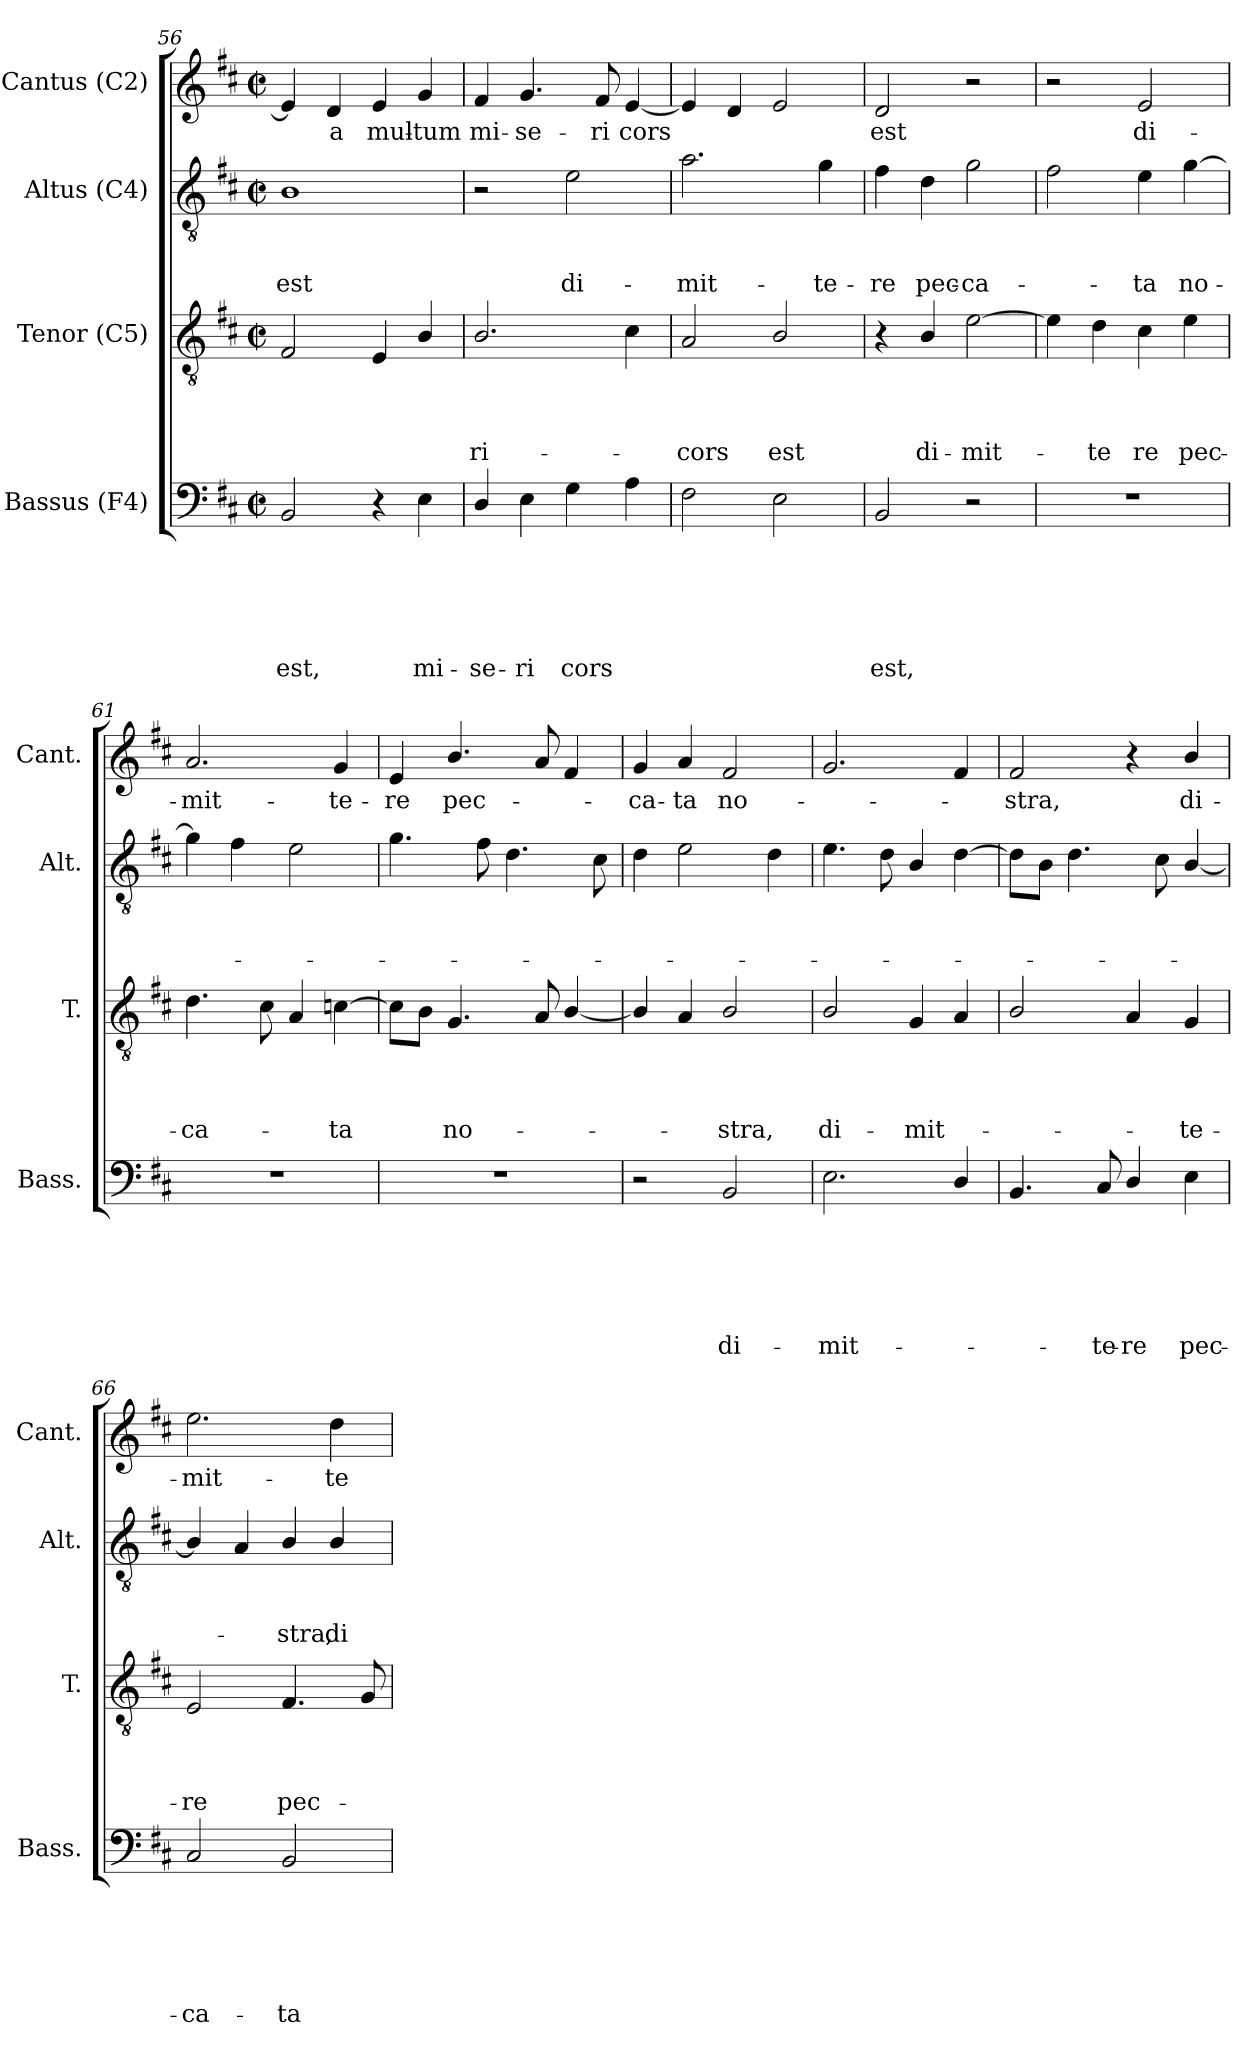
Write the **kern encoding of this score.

**kern	**text	**text	**text	**text	**text	**text	**kern	**text	**text	**text	**text	**kern	**text	**text	**text	**kern	**text
*part4	*part4	*part4	*part4	*part4	*part4	*part4	*part3	*part3	*part3	*part3	*part3	*part2	*part2	*part2	*part2	*part1	*part1
*staff4	*staff4	*staff4	*staff4	*staff4	*staff4	*staff4	*staff3	*staff3	*staff3	*staff3	*staff3	*staff2	*staff2	*staff2	*staff2	*staff1	*staff1
*I"Bassus (F4)	*	*	*	*	*	*	*I"Tenor (C5)	*	*	*	*	*I"Altus (C4)	*	*	*	*I"Cantus (C2)	*
*I'Bass.	*	*	*	*	*	*	*I'T.	*	*	*	*	*I'Alt.	*	*	*	*I'Cant.	*
*clefF4	*	*	*	*	*	*	*clefGv2	*	*	*	*	*clefGv2	*	*	*	*clefG2	*
*k[f#c#]	*	*	*	*	*	*	*k[f#c#]	*	*	*	*	*k[f#c#]	*	*	*	*k[f#c#]	*
*D:	*	*	*	*	*	*	*D:	*	*	*	*	*D:	*	*	*	*D:	*
*M2/2	*	*	*	*	*	*	*M2/2	*	*	*	*	*M2/2	*	*	*	*M2/2	*
*met(c|)	*	*	*	*	*	*	*met(c|)	*	*	*	*	*met(c|)	*	*	*	*met(c|)	*
=56	=56	=56	=56	=56	=56	=56	=56	=56	=56	=56	=56	=56	=56	=56	=56	=56	=56
!	!	!	!	!	!	!LO:LY:b	!	!	!	!	!	!	!	!	!LO:LY:b	!	!
2BB/	.	.	.	.	.	est,	2F#/	.	.	.	.	1B	.	.	est	4e/]	.
!	!	!	!	!	!	!	!	!	!	!	!	!	!	!	!	!	!LO:LY:b
.	.	.	.	.	.	.	.	.	.	.	.	.	.	.	.	4d/	-a
!	!	!	!	!	!	!	!	!	!	!	!	!	!	!	!	!	!LO:LY:b
4r	.	.	.	.	.	.	4E/	.	.	.	.	.	.	.	.	4e/	mul-
!	!	!	!	!	!	!LO:LY:b	!	!	!	!	!	!	!	!	!	!	!LO:LY:b:rj
4E\	.	.	.	.	.	mi-	4B/	.	.	.	.	.	.	.	.	4g/	-tum
=57	=57	=57	=57	=57	=57	=57	=57	=57	=57	=57	=57	=57	=57	=57	=57	=57	=57
!	!	!	!	!	!	!LO:LY:b	!	!	!	!	!LO:LY:b	!	!	!	!	!	!LO:LY:b
4D/	.	.	.	.	.	-se-	2.B/	.	.	.	-ri-	2r	.	.	.	4f#/	mi-
!	!	!	!	!	!	!LO:LY:b	!	!	!	!	!	!	!	!	!	!	!LO:LY:b
4E\	.	.	.	.	.	-ri	.	.	.	.	.	.	.	.	.	4.g/	-se-
!	!	!	!	!	!	!LO:LY:b	!	!	!	!	!	!	!	!	!LO:LY:b	!	!
4G\	.	.	.	.	.	cors	.	.	.	.	.	2e\	.	.	di-	.	.
!	!	!	!	!	!	!	!	!	!	!	!	!	!	!	!	!	!LO:LY:b
.	.	.	.	.	.	.	.	.	.	.	.	.	.	.	.	8f#/	-ri
!	!	!	!	!	!	!	!	!	!	!	!	!	!	!	!	!	!LO:LY:b
4A\	.	.	.	.	.	.	4c#\	.	.	.	.	.	.	.	.	[<4e/	cors
=58	=58	=58	=58	=58	=58	=58	=58	=58	=58	=58	=58	=58	=58	=58	=58	=58	=58
!	!	!	!	!	!	!	!	!	!	!	!LO:LY:b	!	!	!	!LO:LY:b	!	!
2F#\	.	.	.	.	.	.	2A/	.	.	.	-cors	2.a\	.	.	-mit-	4e/]	.
.	.	.	.	.	.	.	.	.	.	.	.	.	.	.	.	4d/	.
!	!	!	!	!	!	!	!	!	!	!	!LO:LY:b	!	!	!	!	!	!
2E\	.	.	.	.	.	.	2B/	.	.	.	est	.	.	.	.	2e/	.
!	!	!	!	!	!	!	!	!	!	!	!	!	!	!	!LO:LY:b	!	!
.	.	.	.	.	.	.	.	.	.	.	.	4g\	.	.	-te-	.	.
=59	=59	=59	=59	=59	=59	=59	=59	=59	=59	=59	=59	=59	=59	=59	=59	=59	=59
!	!	!	!	!	!	!LO:LY:b	!	!	!	!	!	!	!	!	!LO:LY:b	!	!LO:LY:b
2BB/	.	.	.	.	.	est,	4r	.	.	.	.	4f#\	.	.	-re	2d/	est
!	!	!	!	!	!	!	!	!	!	!	!LO:LY:b	!	!	!	!LO:LY:b	!	!
.	.	.	.	.	.	.	4B/	.	.	.	di-	4d\	.	.	pec-	.	.
!	!	!	!	!	!	!	!	!	!	!	!LO:LY:b	!	!	!	!LO:LY:b	!	!
2r	.	.	.	.	.	.	[>2e\	.	.	.	-mit-	2g\	.	.	-ca-	2r	.
=60	=60	=60	=60	=60	=60	=60	=60	=60	=60	=60	=60	=60	=60	=60	=60	=60	=60
1r	.	.	.	.	.	.	4e\]	.	.	.	.	2f#\	.	.	.	2r	.
!	!	!	!	!	!	!	!	!	!	!	!LO:LY:b	!	!	!	!	!	!
.	.	.	.	.	.	.	4d\	.	.	.	-te	.	.	.	.	.	.
!	!	!	!	!	!	!	!	!	!	!	!LO:LY:b	!	!	!	!LO:LY:b	!	!LO:LY:b
.	.	.	.	.	.	.	4c#\	.	.	.	re	4e\	.	.	-ta	2e/	di-
!	!	!	!	!	!	!	!	!	!	!	!LO:LY:b	!	!	!	!LO:LY:b	!	!
.	.	.	.	.	.	.	4e\	.	.	.	pec-	[>4g\	.	.	no-	.	.
=61	=61	=61	=61	=61	=61	=61	=61	=61	=61	=61	=61	=61	=61	=61	=61	=61	=61
!	!	!	!	!	!	!	!	!	!	!	!LO:LY:b	!	!	!	!	!	!LO:LY:b
1r	.	.	.	.	.	.	4.d\	.	.	.	-ca-	4g\]	.	.	.	2.a/	-mit-
.	.	.	.	.	.	.	.	.	.	.	.	4f#\	.	.	.	.	.
.	.	.	.	.	.	.	8c#\	.	.	.	.	.	.	.	.	.	.
.	.	.	.	.	.	.	4A/	.	.	.	.	2e\	.	.	.	.	.
!	!	!	!	!	!	!	!	!	!	!	!LO:LY:b	!	!	!	!	!	!LO:LY:b
.	.	.	.	.	.	.	[>4cn\	.	.	.	-ta	.	.	.	.	4g/	-te-
!!LO:PB:g=z
=62	=62	=62	=62	=62	=62	=62	=62	=62	=62	=62	=62	=62	=62	=62	=62	=62	=62
!	!	!	!	!	!	!	!	!	!	!	!	!	!	!	!	!	!LO:LY:b
1r	.	.	.	.	.	.	8c\L]	.	.	.	.	4.g\	.	.	.	4e/	-re
.	.	.	.	.	.	.	8B\J	.	.	.	.	.	.	.	.	.	.
!	!	!	!	!	!	!	!	!	!	!	!LO:LY:b	!	!	!	!	!	!LO:LY:b
.	.	.	.	.	.	.	4.G/	.	.	.	no-	.	.	.	.	4.b/	pec-
.	.	.	.	.	.	.	.	.	.	.	.	8f#\	.	.	.	.	.
.	.	.	.	.	.	.	.	.	.	.	.	4.d\	.	.	.	.	.
.	.	.	.	.	.	.	8A/	.	.	.	.	.	.	.	.	8a/	.
.	.	.	.	.	.	.	[<4B/	.	.	.	.	.	.	.	.	4f#/	.
.	.	.	.	.	.	.	.	.	.	.	.	8c#\	.	.	.	.	.
=63	=63	=63	=63	=63	=63	=63	=63	=63	=63	=63	=63	=63	=63	=63	=63	=63	=63
!	!	!	!	!	!	!	!	!	!	!	!	!	!	!	!	!	!LO:LY:b
2r	.	.	.	.	.	.	4B/]	.	.	.	.	4d\	.	.	.	4g/	-ca-
!	!	!	!	!	!	!	!	!	!	!	!	!	!	!	!	!	!LO:LY:b
.	.	.	.	.	.	.	4A/	.	.	.	.	2e\	.	.	.	4a/	-ta
!	!	!	!	!	!	!LO:LY:b	!	!	!	!	!LO:LY:b	!	!	!	!	!	!LO:LY:b
2BB/	.	.	.	.	.	di-	2B/	.	.	.	-stra,	.	.	.	.	2f#/	no-
.	.	.	.	.	.	.	.	.	.	.	.	4d\	.	.	.	.	.
=64	=64	=64	=64	=64	=64	=64	=64	=64	=64	=64	=64	=64	=64	=64	=64	=64	=64
!	!	!	!	!	!	!LO:LY:b	!	!	!	!	!LO:LY:b	!	!	!	!	!	!
2.E\	.	.	.	.	.	-mit-	2B/	.	.	.	di-	4.e\	.	.	.	2.g/	.
.	.	.	.	.	.	.	.	.	.	.	.	8d\	.	.	.	.	.
!	!	!	!	!	!	!	!	!	!	!	!LO:LY:b	!	!	!	!	!	!
.	.	.	.	.	.	.	4G/	.	.	.	-mit-	4B/	.	.	.	.	.
4D/	.	.	.	.	.	.	4A/	.	.	.	.	[>4d\	.	.	.	4f#/	.
=65	=65	=65	=65	=65	=65	=65	=65	=65	=65	=65	=65	=65	=65	=65	=65	=65	=65
!	!	!	!	!	!	!	!	!	!	!	!	!	!	!	!	!	!LO:LY:b
4.BB/	.	.	.	.	.	.	2B/	.	.	.	.	8d\L]	.	.	.	2f#/	-stra,
.	.	.	.	.	.	.	.	.	.	.	.	8B\J	.	.	.	.	.
.	.	.	.	.	.	.	.	.	.	.	.	4.d\	.	.	.	.	.
!	!	!	!	!	!	!LO:LY:b	!	!	!	!	!	!	!	!	!	!	!
8C#/	.	.	.	.	.	-te-	.	.	.	.	.	.	.	.	.	.	.
!	!	!	!	!	!	!LO:LY:b:rj	!	!	!	!	!	!	!	!	!	!	!
4D/	.	.	.	.	.	-re	4A/	.	.	.	.	.	.	.	.	4r	.
.	.	.	.	.	.	.	.	.	.	.	.	8c#\	.	.	.	.	.
!	!	!	!	!	!	!LO:LY:b	!	!	!	!	!LO:LY:b	!	!	!	!	!	!LO:LY:b
4E\	.	.	.	.	.	pec-	4G/	.	.	.	-te-	[<4B/	.	.	.	4b/	di-
=66	=66	=66	=66	=66	=66	=66	=66	=66	=66	=66	=66	=66	=66	=66	=66	=66	=66
!	!	!	!	!	!	!LO:LY:b	!	!	!	!	!LO:LY:b	!	!	!	!	!	!LO:LY:b
2C#/	.	.	.	.	.	-ca-	2E/	.	.	.	-re	4B/]	.	.	.	2.ee\	-mit-
.	.	.	.	.	.	.	.	.	.	.	.	4A/	.	.	.	.	.
!	!	!	!	!	!	!LO:LY:b	!	!	!	!	!LO:LY:b	!	!	!	!LO:LY:b	!	!
2BB/	.	.	.	.	.	-ta	4.F#/	.	.	.	pec-	4B/	.	.	-stra,	.	.
!	!	!	!	!	!	!	!	!	!	!	!	!	!	!	!LO:LY:b	!	!LO:LY:b
.	.	.	.	.	.	.	.	.	.	.	.	4B/	.	.	di-	4dd\	-te-
.	.	.	.	.	.	.	8G/	.	.	.	.	.	.	.	.	.	.
=	=	=	=	=	=	=	=	=	=	=	=	=	=	=	=	=	=
*-	*-	*-	*-	*-	*-	*-	*-	*-	*-	*-	*-	*-	*-	*-	*-	*-	*-
